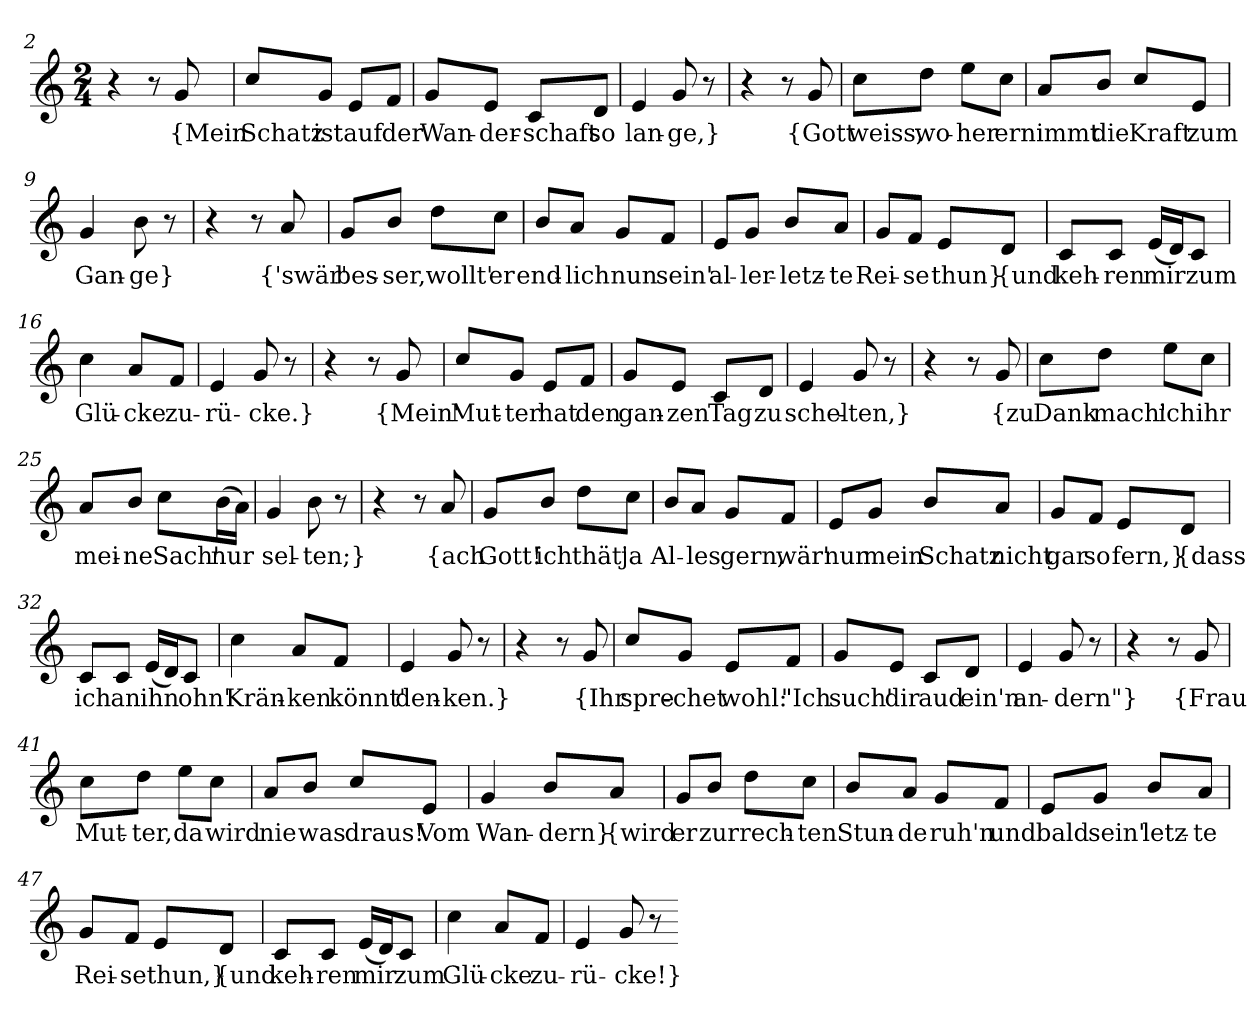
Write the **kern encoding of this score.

**kern	**text
*part1	*part1
*staff1	*staff1
*clefG2	*
*k[]	*
*M2/4	*
=2	=2
4r	.
8r	.
8g	{Mein
=3	=3
8cc/L	Schatz
8g/J	ist
8e/L	auf
8f/J	der
=4	=4
8g/L	Wan-
8e/J	-der-
8c/L	-schaft
8d/J	so
=5	=5
4e	lan-
8g	-ge,}
8r	.
=6	=6
4r	.
8r	.
8g	{Gott
=7	=7
8cc\L	weiss,
8dd\J	wo-
8ee\L	-her
8cc\J	er
=8	=8
8a/L	nimmt
8b/J	die
8cc/L	Kraft
8e/J	zum
=9	=9
4g	Gan-
8b	-ge}
8r	.
=10	=10
4r	.
8r	.
8a	{'swär'
=11	=11
8g/L	bes-
8b/J	-ser,
8dd\L	wollt'
8cc\J	er
=12	=12
8b/L	end-
8a/J	-lich
8g/L	nun
8f/J	sein'
=13	=13
8e/L	al-
8g/J	-ler-
8b/L	-letz-
8a/J	-te
=14	=14
8g/L	Rei-
8f/J	-se
8e/L	thun}
8d/J	{und
=15	=15
8c/L	keh-
8c/J	-ren
(16e/LL	mir
16d/J)	.
8c/J	zum
=16	=16
4cc	Glü-
8a/L	-cke
8f/J	zu-
=17	=17
4e	-rü-
8g	-cke.}
8r	.
=19	=19
4r	.
8r	.
8g	{Mein'
=20	=20
8cc/L	Mut-
8g/J	-ter
8e/L	hat
8f/J	den
=21	=21
8g/L	gan-
8e/J	-zen
8c/L	Tag
8d/J	zu
=22	=22
4e	schel-
8g	-ten,}
8r	.
=23	=23
4r	.
8r	.
8g	{zu
=24	=24
8cc\L	Dank
8dd\J	mach'
8ee\L	ich
8cc\J	ihr
=25	=25
8a/L	mei-
8b/J	-ne
8cc\L	Sach'
(16b\L	nur
16a\JJ)	.
=26	=26
4g	sel-
8b	-ten;}
8r	.
=27	=27
4r	.
8r	.
8a	{ach
=28	=28
8g/L	Gott!
8b/J	ich
8dd\L	thät'
8cc\J	ja
=29	=29
8b/L	Al-
8a/J	-les
8g/L	gern,
8f/J	wär'
=30	=30
8e/L	nur
8g/J	mein
8b/L	Schatz
8a/J	nicht
=31	=31
8g/L	gar
8f/J	so
8e/L	fern,}
8d/J	{dass
=32	=32
8c/L	ich
8c/J	an
(16e/LL	ihn
16d/J)	.
8c/J	ohn'
=33	=33
4cc	Krän-
8a/L	-ken
8f/J	könnt'
=34	=34
4e	den-
8g	-ken.}
8r	.
=36	=36
4r	.
8r	.
8g	{Ihr
=37	=37
8cc/L	spre-
8g/J	-chet
8e/L	wohl:
8f/J	"Ich
=38	=38
8g/L	such'
8e/J	dir
8c/L	aud
8d/J	ein'n
=39	=39
4e	an-
8g	-dern"}
8r	.
=40	=40
4r	.
8r	.
8g	{Frau
=41	=41
8cc\L	Mut-
8dd\J	-ter,
8ee\L	da
8cc\J	wird
=42	=42
8a/L	nie
8b/J	was
8cc/L	draus!
8e/J	Vom
=43	=43
4g	Wan-
8b/L	-dern}
8a/J	{wird
=44	=44
8g/L	er
8b/J	zur
8dd\L	rech-
8cc\J	-ten
=45	=45
8b/L	Stun-
8a/J	-de
8g/L	ruh'n
8f/J	und
=46	=46
8e/L	bald
8g/J	sein'
8b/L	letz-
8a/J	-te
=47	=47
8g/L	Rei-
8f/J	-se
8e/L	thun,}
8d/J	{und
=48	=48
8c/L	keh-
8c/J	-ren
(16e/LL	mir
16d/J)	.
8c/J	zum
=49	=49
4cc	Glü-
8a/L	-cke
8f/J	zu-
=50	=50
4e	-rü-
8g	-cke!}
8r	.
=-	=-
*-	*-
